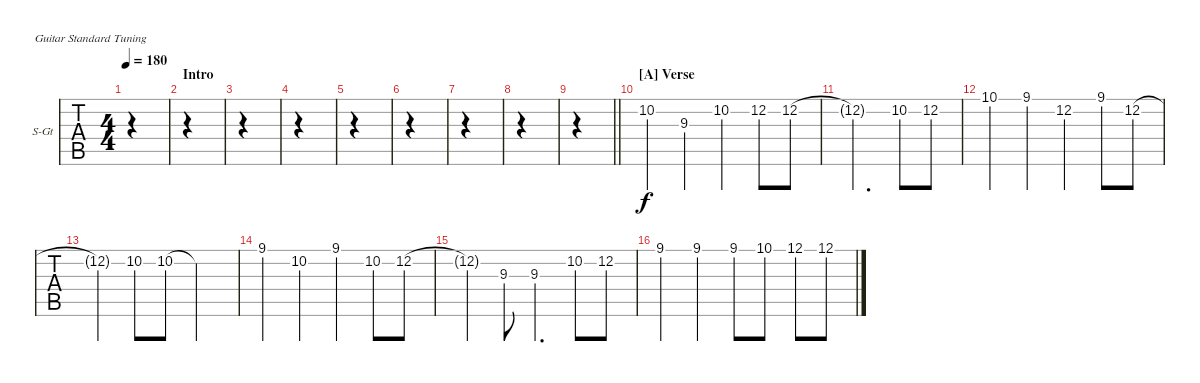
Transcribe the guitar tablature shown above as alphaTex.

\defaultSystemsLayout 4
\bracketExtendMode groupsimilarinstruments
\firstSystemTrackNameOrientation horizontal
\otherSystemsTrackNameOrientation horizontal
\track ("Vocals" "S-Gt") {instrument acousticguitarsteel}
\staff {tabs}
\tuning (E4 B3 G3 D3 A2 E2)
\ts (4 4)
\tempo 180
\clef g2
\ks c
|
\section ("" "Intro")
|
|
|
|
|
|
|
\barLineRight lightlight
|
\section ("A" "Verse")
10.2.4 9.3.4 10.2.4 12.2.8 12.2.8 |
12.2{t}.2{d} 10.2.8 12.2.8 |
10.1.4 9.1.4 12.2.4 9.1.8 12.2.8 |
12.2{t}.4 10.2.8 10.2.8 10.2{t}.2 |
9.1.4 10.2.4 9.1.4 10.2.8 12.2.8 |
12.2{t}.4 9.3.8 9.3.4{d} 10.2.8 12.2.8 |
9.1.4 9.1.4 9.1.8 10.1.8 12.1.8 12.1.8
